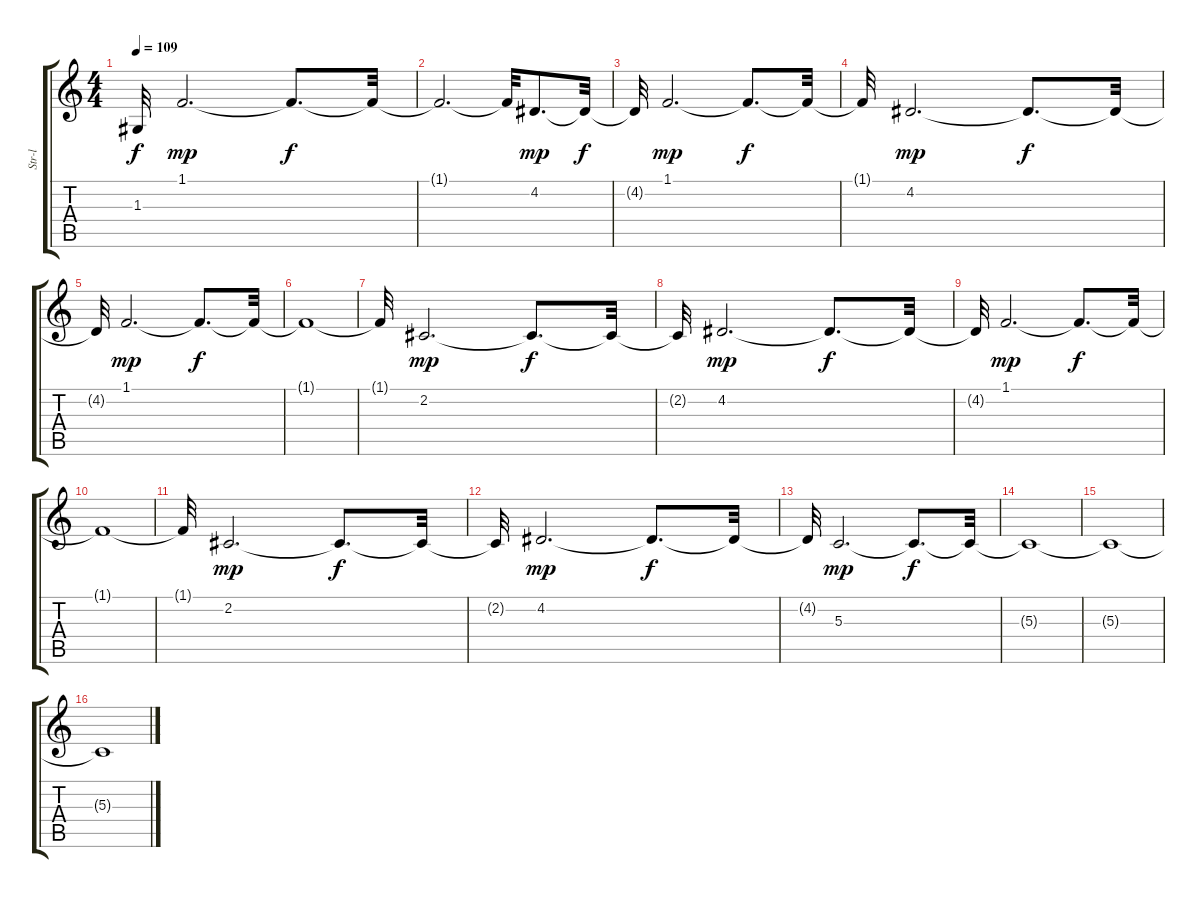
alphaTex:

\track ("Str-l" "Str-l") {instrument stringensemble2}
\staff {score tabs}
\tuning (E4 B3 G3 D3 A2 E2) {hide}
\ts (4 4)
\tempo 109
\clef g2
\ks c
1.3{t}.32{dy f} 1.1.2{d dy mp} 1.1{t}.8{d dy f} 1.1{t}.32 |
1.1{t}.2{d} 1.1{t}.32 4.2.8{d dy mp} 4.2{t}.32{dy f} |
4.2{t}.32 1.1.2{d dy mp} 1.1{t}.8{d dy f} 1.1{t}.32 |
1.1{t}.32 4.2.2{d dy mp} 4.2{t}.8{d dy f} 4.2{t}.32 |
4.2{t}.32 1.1.2{d dy mp} 1.1{t}.8{d dy f} 1.1{t}.32 |
1.1{t}.1 |
1.1{t}.32 2.2.2{d dy mp} 2.2{t}.8{d dy f} 2.2{t}.32 |
2.2{t}.32 4.2.2{d dy mp} 4.2{t}.8{d dy f} 4.2{t}.32 |
4.2{t}.32 1.1.2{d dy mp} 1.1{t}.8{d dy f} 1.1{t}.32 |
1.1{t}.1 |
1.1{t}.32 2.2.2{d dy mp} 2.2{t}.8{d dy f} 2.2{t}.32 |
2.2{t}.32 4.2.2{d dy mp} 4.2{t}.8{d dy f} 4.2{t}.32 |
4.2{t}.32 5.3.2{d dy mp} 5.3{t}.8{d dy f} 5.3{t}.32 |
5.3{t}.1 |
5.3{t}.1 |
5.3{t}.1
